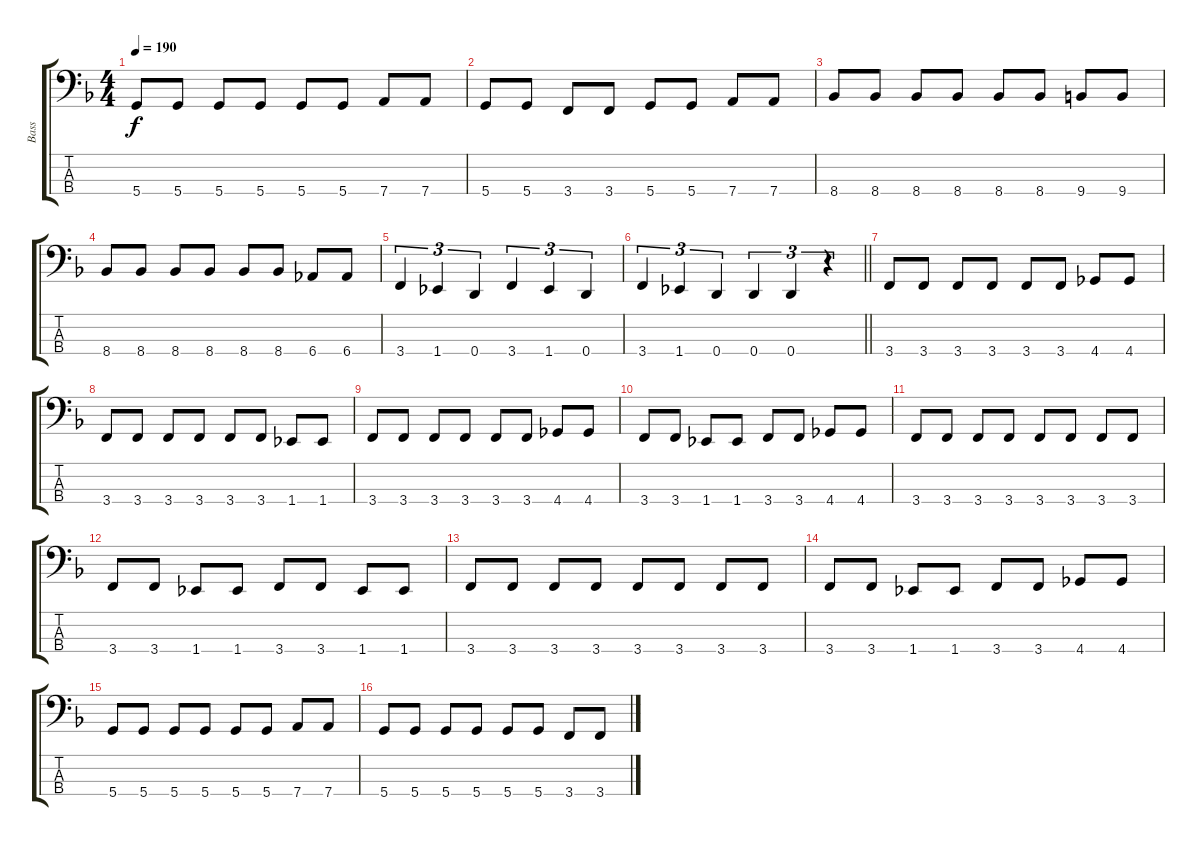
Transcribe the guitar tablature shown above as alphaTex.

\track ("Bass" "Bass") {instrument electricbasspick}
\staff {score tabs}
\tuning (G2 D2 A1 D1) {hide}
\ts (4 4)
\tempo 190
\clef f4
\ks f
5.4.8{dy f} 5.4.8 5.4.8 5.4.8 5.4.8 5.4.8 7.4.8 7.4.8 |
5.4.8 5.4.8 3.4.8 3.4.8 5.4.8 5.4.8 7.4.8 7.4.8 |
8.4.8 8.4.8 8.4.8 8.4.8 8.4.8 8.4.8 9.4.8 9.4.8 |
8.4.8 8.4.8 8.4.8 8.4.8 8.4.8 8.4.8 6.4.8 6.4.8 |
3.4.4{tu (3 2)} 1.4.4{tu (3 2)} 0.4.4{tu (3 2)} 3.4.4{tu (3 2)} 1.4.4{tu (3 2)} 0.4.4{tu (3 2)} |
\barLineRight lightlight
3.4.4{tu (3 2)} 1.4.4{tu (3 2)} 0.4.4{tu (3 2)} 0.4.4{tu (3 2)} 0.4.4{tu (3 2)} r.4{tu (3 2)} |
\section ("" " ")
3.4.8 3.4.8 3.4.8 3.4.8 3.4.8 3.4.8 4.4.8 4.4.8 |
3.4.8 3.4.8 3.4.8 3.4.8 3.4.8 3.4.8 1.4.8 1.4.8 |
3.4.8 3.4.8 3.4.8 3.4.8 3.4.8 3.4.8 4.4.8 4.4.8 |
3.4.8 3.4.8 1.4.8 1.4.8 3.4.8 3.4.8 4.4.8 4.4.8 |
3.4.8 3.4.8 3.4.8 3.4.8 3.4.8 3.4.8 3.4.8 3.4.8 |
3.4.8 3.4.8 1.4.8 1.4.8 3.4.8 3.4.8 1.4.8 1.4.8 |
3.4.8 3.4.8 3.4.8 3.4.8 3.4.8 3.4.8 3.4.8 3.4.8 |
3.4.8 3.4.8 1.4.8 1.4.8 3.4.8 3.4.8 4.4.8 4.4.8 |
5.4.8 5.4.8 5.4.8 5.4.8 5.4.8 5.4.8 7.4.8 7.4.8 |
5.4.8 5.4.8 5.4.8 5.4.8 5.4.8 5.4.8 3.4.8 3.4.8
